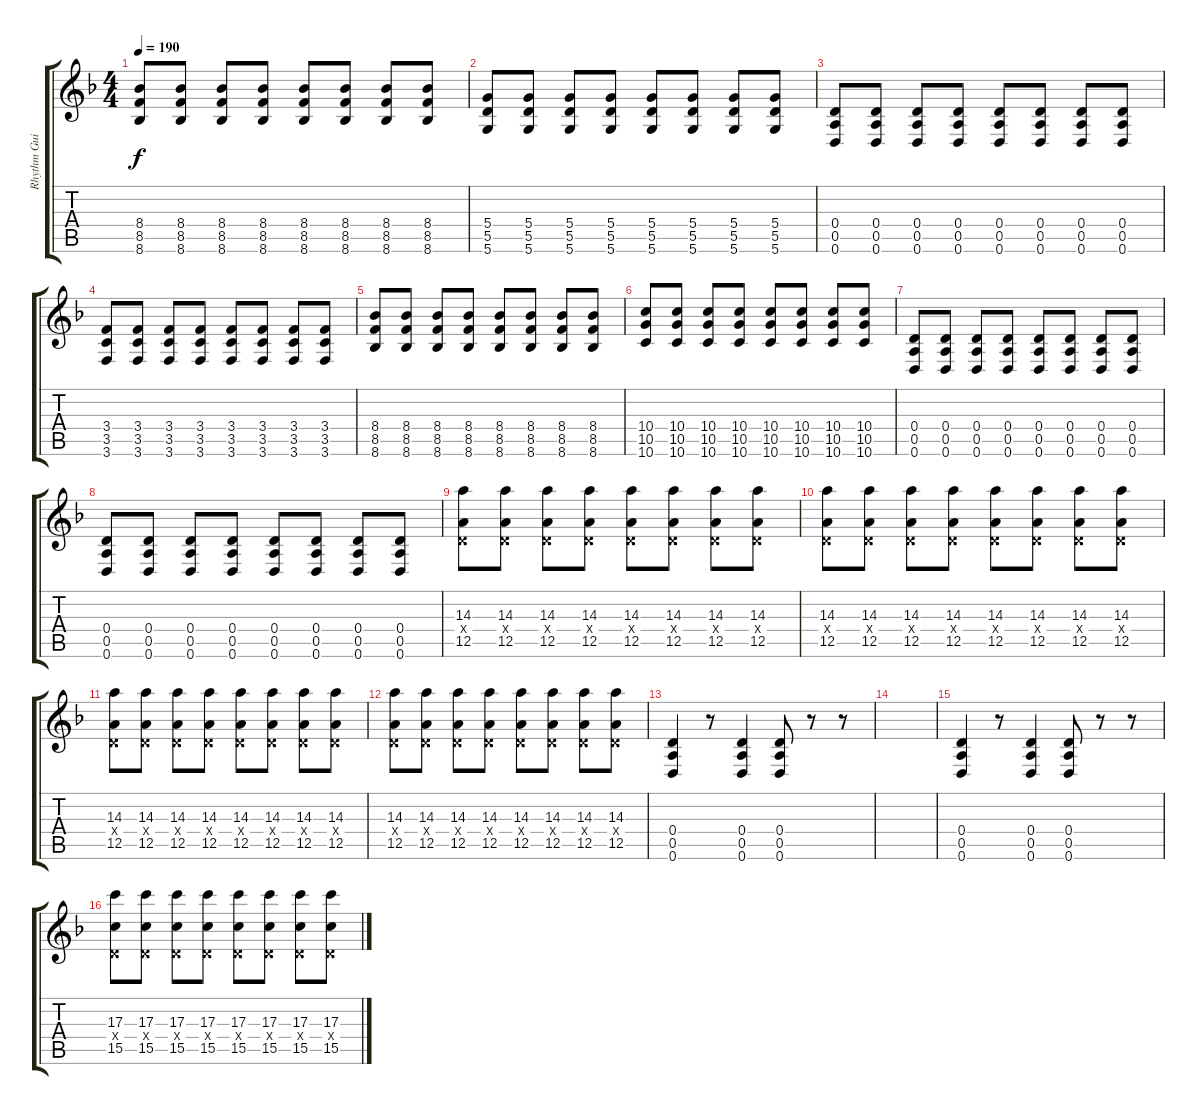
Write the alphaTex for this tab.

\track ("Rhythm Guitar (Jeremy)" "Rhythm Gui") {instrument distortionguitar}
\staff {score tabs}
\tuning (E4 B3 G3 D3 A2 D2) {hide}
\ts (4 4)
\tempo 190
\clef g2
\ks dminor
(8.4 8.5 8.6).8{dy f} (8.4 8.5 8.6).8 (8.4 8.5 8.6).8 (8.4 8.5 8.6).8 (8.4 8.5 8.6).8 (8.4 8.5 8.6).8 (8.4 8.5 8.6).8 (8.4 8.5 8.6).8 |
(5.4 5.5 5.6).8 (5.4 5.5 5.6).8 (5.4 5.5 5.6).8 (5.4 5.5 5.6).8 (5.4 5.5 5.6).8 (5.4 5.5 5.6).8 (5.4 5.5 5.6).8 (5.4 5.5 5.6).8 |
(0.4 0.5 0.6).8 (0.4 0.5 0.6).8 (0.4 0.5 0.6).8 (0.4 0.5 0.6).8 (0.4 0.5 0.6).8 (0.4 0.5 0.6).8 (0.4 0.5 0.6).8 (0.4 0.5 0.6).8 |
(3.4 3.5 3.6).8 (3.4 3.5 3.6).8 (3.4 3.5 3.6).8 (3.4 3.5 3.6).8 (3.4 3.5 3.6).8 (3.4 3.5 3.6).8 (3.4 3.5 3.6).8 (3.4 3.5 3.6).8 |
(8.4 8.5 8.6).8 (8.4 8.5 8.6).8 (8.4 8.5 8.6).8 (8.4 8.5 8.6).8 (8.4 8.5 8.6).8 (8.4 8.5 8.6).8 (8.4 8.5 8.6).8 (8.4 8.5 8.6).8 |
(10.4 10.5 10.6).8 (10.4 10.5 10.6).8 (10.4 10.5 10.6).8 (10.4 10.5 10.6).8 (10.4 10.5 10.6).8 (10.4 10.5 10.6).8 (10.4 10.5 10.6).8 (10.4 10.5 10.6).8 |
(0.4 0.5 0.6).8 (0.4 0.5 0.6).8 (0.4 0.5 0.6).8 (0.4 0.5 0.6).8 (0.4 0.5 0.6).8 (0.4 0.5 0.6).8 (0.4 0.5 0.6).8 (0.4 0.5 0.6).8 |
(0.4 0.5 0.6).8 (0.4 0.5 0.6).8 (0.4 0.5 0.6).8 (0.4 0.5 0.6).8 (0.4 0.5 0.6).8 (0.4 0.5 0.6).8 (0.4 0.5 0.6).8 (0.4 0.5 0.6).8 |
(14.3 0.4{x} 12.5).8 (14.3 0.4{x} 12.5).8 (14.3 0.4{x} 12.5).8 (14.3 0.4{x} 12.5).8 (14.3 0.4{x} 12.5).8 (14.3 0.4{x} 12.5).8 (14.3 0.4{x} 12.5).8 (14.3 0.4{x} 12.5).8 |
(14.3 0.4{x} 12.5).8 (14.3 0.4{x} 12.5).8 (14.3 0.4{x} 12.5).8 (14.3 0.4{x} 12.5).8 (14.3 0.4{x} 12.5).8 (14.3 0.4{x} 12.5).8 (14.3 0.4{x} 12.5).8 (14.3 0.4{x} 12.5).8 |
(14.3 0.4{x} 12.5).8 (14.3 0.4{x} 12.5).8 (14.3 0.4{x} 12.5).8 (14.3 0.4{x} 12.5).8 (14.3 0.4{x} 12.5).8 (14.3 0.4{x} 12.5).8 (14.3 0.4{x} 12.5).8 (14.3 0.4{x} 12.5).8 |
(14.3 0.4{x} 12.5).8 (14.3 0.4{x} 12.5).8 (14.3 0.4{x} 12.5).8 (14.3 0.4{x} 12.5).8 (14.3 0.4{x} 12.5).8 (14.3 0.4{x} 12.5).8 (14.3 0.4{x} 12.5).8 (14.3 0.4{x} 12.5).8 |
(0.4 0.5 0.6).4 r.8 (0.4 0.5 0.6).4 (0.4 0.5 0.6).8 r.8 r.8 |
|
(0.4 0.5 0.6).4 r.8 (0.4 0.5 0.6).4 (0.4 0.5 0.6).8 r.8 r.8 |
(17.3 0.4{x} 15.5).8 (17.3 0.4{x} 15.5).8 (17.3 0.4{x} 15.5).8 (17.3 0.4{x} 15.5).8 (17.3 0.4{x} 15.5).8 (17.3 0.4{x} 15.5).8 (17.3 0.4{x} 15.5).8 (17.3 0.4{x} 15.5).8
